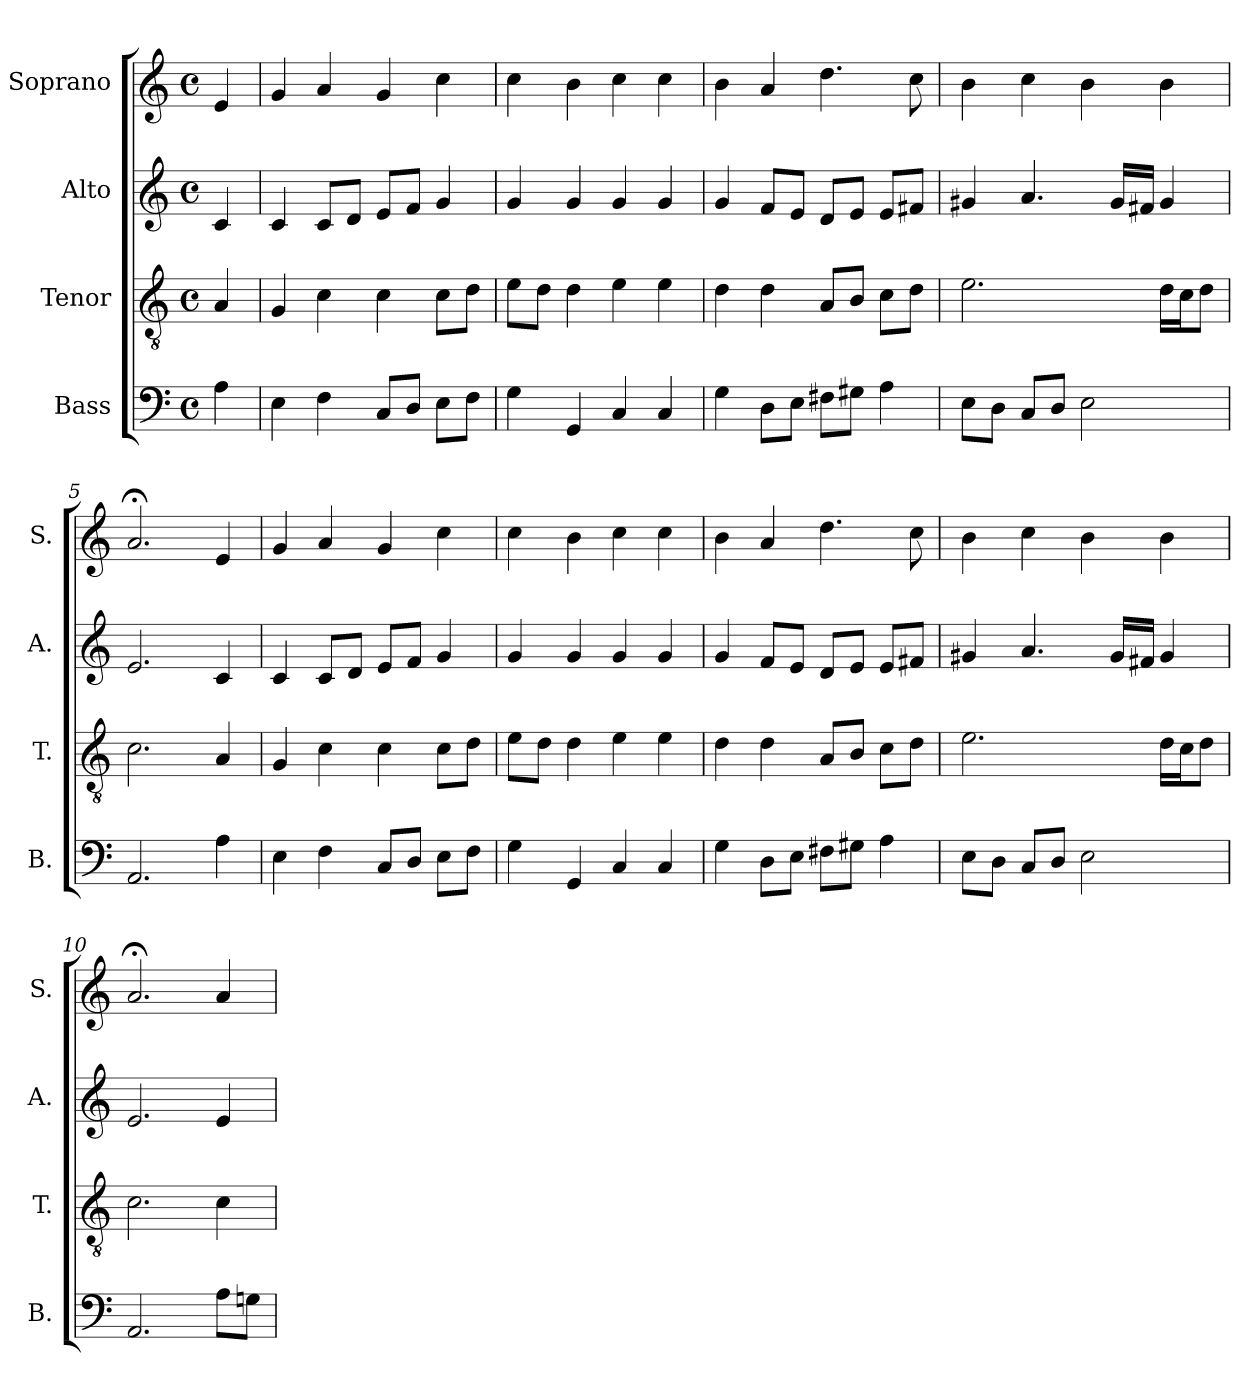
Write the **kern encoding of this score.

**kern	**kern	**kern	**kern
*part4	*part3	*part2	*part1
*staff4	*staff3	*staff2	*staff1
*I"Bass	*I"Tenor	*I"Alto	*I"Soprano
*I'B.	*I'T.	*I'A.	*I'S.
*clefF4	*clefGv2	*clefG2	*clefG2
*k[]	*k[]	*k[]	*k[]
*M4/4	*M4/4	*M4/4	*M4/4
*met(c)	*met(c)	*met(c)	*met(c)
*MM86	*MM86	*MM86	*MM86
=	=	=	=
4A\	4A/	4c/	4e/
=1	=1	=1	=1
4E\	4G/	4c/	4g/
4F\	4c\	8c/L	4a/
.	.	8d/J	.
8C/L	4c\	8e/L	4g/
8D/J	.	8f/J	.
8E\L	8c\L	4g/	4cc\
8F\J	8d\J	.	.
=2	=2	=2	=2
4G\	8e\L	4g/	4cc\
.	8d\J	.	.
4GG/	4d\	4g/	4b\
4C/	4e\	4g/	4cc\
4C/	4e\	4g/	4cc\
=3	=3	=3	=3
4G\	4d\	4g/	4b\
8D\L	4d\	8f/L	4a/
8E\J	.	8e/J	.
8F#X\L	8A/L	8d/L	4.dd\
8G#X\J	8B/J	8e/J	.
4A\	8c\L	8e/L	.
.	8d\J	8f#X/J	8cc\
!!LO:LB:g=z
=4	=4	=4	=4
8E\L	2.e\	4g#X/	4b\
8D\J	.	.	.
8C/L	.	4.a/	4cc\
8D/J	.	.	.
2E\	.	.	4b\
.	.	16g#/LL	.
.	.	16f#X/JJ	.
.	16d\LL	4g#/	4b\
.	16c\J	.	.
.	8d\J	.	.
=5	=5	=5	=5
2.AA/	2.c\	2.e/	2.a;</
4A\	4A/	4c/	4e/
=6	=6	=6	=6
4E\	4G/	4c/	4g/
4F\	4c\	8c/L	4a/
.	.	8d/J	.
8C/L	4c\	8e/L	4g/
8D/J	.	8f/J	.
8E\L	8c\L	4g/	4cc\
8F\J	8d\J	.	.
=7	=7	=7	=7
4G\	8e\L	4g/	4cc\
.	8d\J	.	.
4GG/	4d\	4g/	4b\
4C/	4e\	4g/	4cc\
4C/	4e\	4g/	4cc\
!!LO:LB:g=z
=8	=8	=8	=8
4G\	4d\	4g/	4b\
8D\L	4d\	8f/L	4a/
8E\J	.	8e/J	.
8F#X\L	8A/L	8d/L	4.dd\
8G#X\J	8B/J	8e/J	.
4A\	8c\L	8e/L	.
.	8d\J	8f#X/J	8cc\
=9	=9	=9	=9
8E\L	2.e\	4g#X/	4b\
8D\J	.	.	.
8C/L	.	4.a/	4cc\
8D/J	.	.	.
2E\	.	.	4b\
.	.	16g#/LL	.
.	.	16f#X/JJ	.
.	16d\LL	4g#/	4b\
.	16c\J	.	.
.	8d\J	.	.
=10	=10	=10	=10
2.AA/	2.c\	2.e/	2.a;</
8A\L	4c\	4e/	4a/
8Gn\J	.	.	.
=	=	=	=
*-	*-	*-	*-
